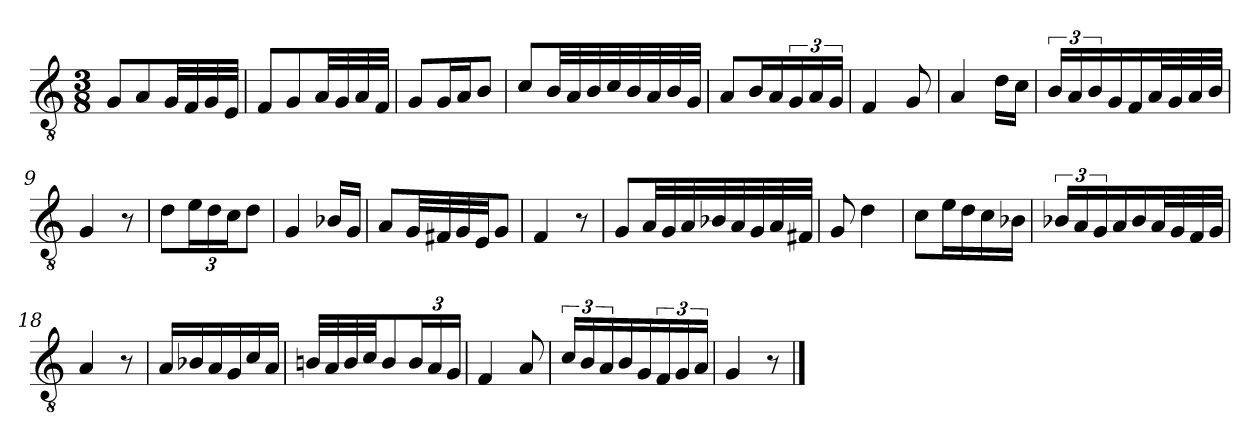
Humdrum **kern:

**kern
*part1
*staff1
*clefGv2
*k[]
*C:
*M3/8
=1
8G/L
8A/
32G/LL
32F/
32G/
32E/JJJ
=2
8F/L
8G/
32A/LL
32G/
32A/
32F/JJJ
=3
8G/L
16G/L
16A/J
8B/J
=4
8c/L
32B/LL
32A/
32B/
32c/
32B/
32A/
32B/
32G/JJJ
=5
8A/L
16B/L
16A/
24G/
24A/
24G/JJ
=6
4F/
8G/
=7
4A/
16d\LL
16c\JJ
!!LO:LB:g=z
=8
24B/LL
24A/
24B/
16G/
16F/
32A/L
32G/
32A/
32B/JJJ
=9
4G/
8r
=10
8d\L
24e\L
24d\
24c\J
8d\J
=11
4G/
16B-X/LL
16G/JJ
=12
8A/L
32G/LL
32F#X/
32G/
32E/JJ
8G/J
=13
4F/
8r
=14
8G/L
32A/LL
32G/
32A/
32B-i/
32A/
32G/
32A/
32F#i/JJJ
=15
8G/
4d\
!!LO:LB:g=z
=16
8c\L
16e\L
16d\
16c\
16B-X\JJ
=17
24B-i/LL
24A/
24G/
16A/
16B-/
32A/L
32G/
32F/
32G/JJJ
=18
4A/
8r
=19
16A/LL
16B-X/
16A/
16G/
16c/
16A/JJ
=20
32Bn/LLL
32A/
32B/
32c/JJ
8B/
24B/L
24A/
24G/JJ
=21
4F/
8A/
=22
24c/LL
24B/
24A/
16B/
16G/
24F/
24G/
24A/JJ
=23
4G/
8r
==
*-
